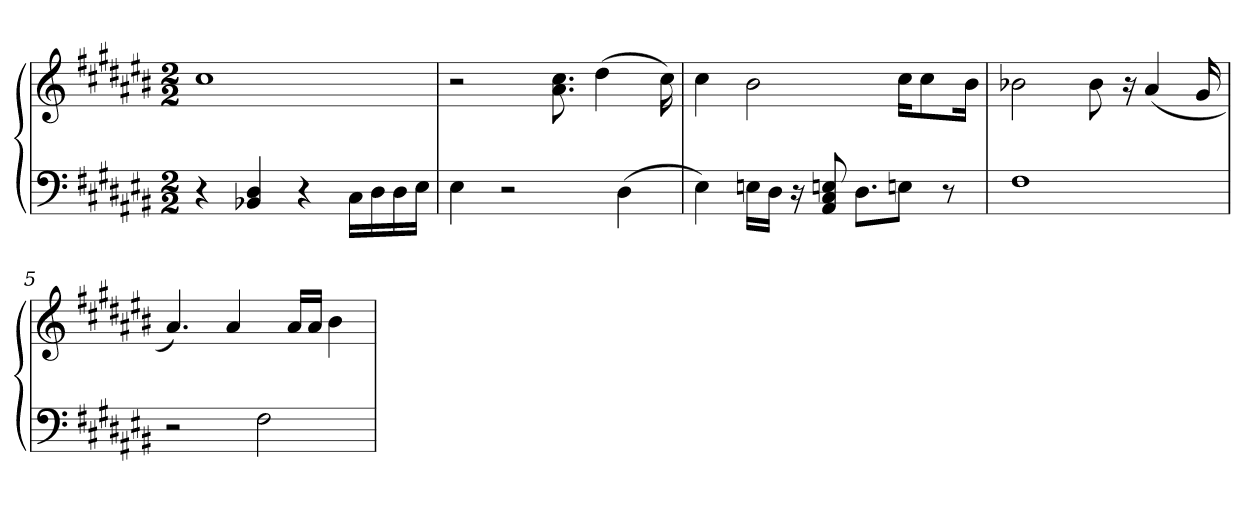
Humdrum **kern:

**kern	**kern
*part1	*part1
*staff2	*staff1
*clefF4	*clefG2
*k[f#c#g#d#a#e#b#]	*k[f#c#g#d#a#e#b#]
*M2/2	*M2/2
=1	=1
4r	1cc#
4BB-X 4D#	.
4r	.
16C#\LL	.
16D#\	.
16D#\	.
16E#\JJ	.
=2	=2
4E#	2r
2r	.
.	8.a# 8.cc#
.	(4dd#
(4D#	.
.	16cc#)
=3	=3
4E#)	4cc#
16En\LL	2b#
16D#\JJ	.
16r	.
8AA# 8C# 8En	.
8.D#\L	.
8En\J	16cc#\KL
.	8cc#\
8r	.
.	16b#\Jk
=4	=4
1F#	2b-X
.	8b-
.	16r
.	(4a#
.	16g#
=5	=5
2r	4.a#)
.	4a#
2F#	.
.	16a#/LL
.	16a#/JJ
.	4b#
=	=
*-	*-
